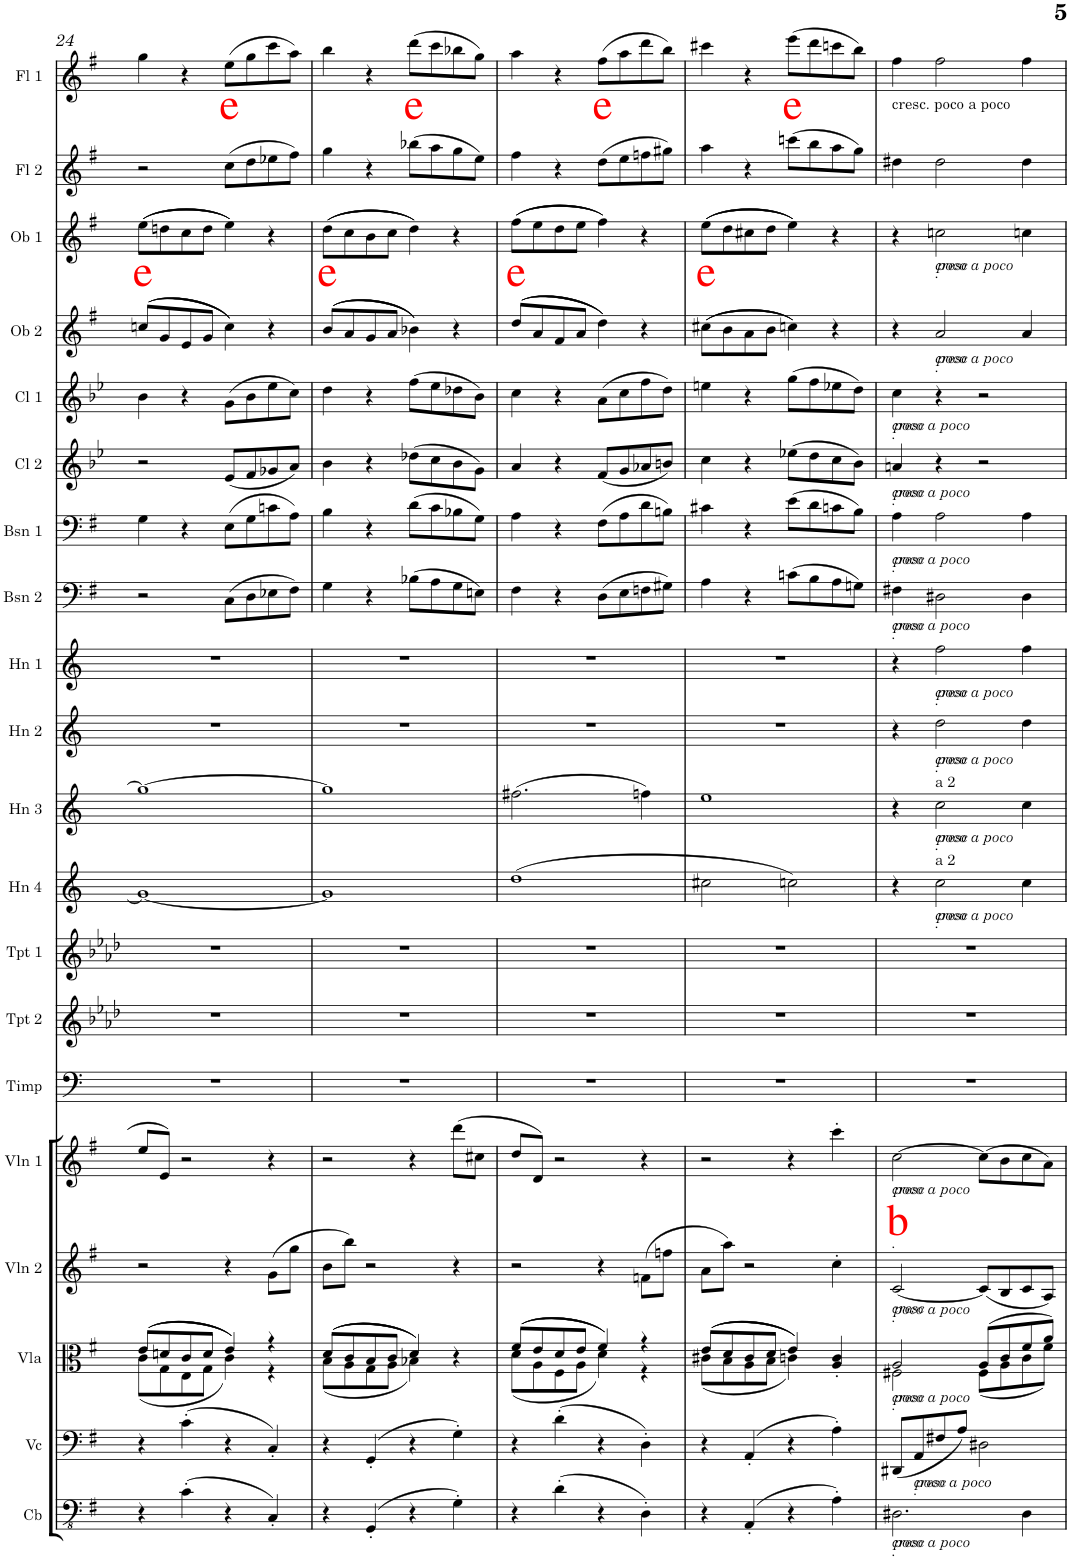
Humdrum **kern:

**kern	**kern	**kern	**kern	**kern	**text	**kern	**kern	**kern	**kern	**kern	**kern	**kern	**kern	**kern	**kern	**kern	**kern	**kern	**text	**kern	**kern	**text
*part20	*part19	*part18	*part17	*part16	*part16	*part15	*part14	*part13	*part12	*part11	*part10	*part9	*part8	*part7	*part6	*part5	*part4	*part3	*part3	*part2	*part1	*part1
*staff20	*staff19	*staff18	*staff17	*staff16	*staff16	*staff15	*staff14	*staff13	*staff12	*staff11	*staff10	*staff9	*staff8	*staff7	*staff6	*staff5	*staff4	*staff3	*staff3	*staff2	*staff1	*staff1
*I"Contrabass	*I"Violoncello	*I"Viola	*I"Violin 2	*I"Violin 1	*	*I"Timpani	*I"E Trumpet 2	*I"E Trumpet 1	*I"C Horn 4	*I"C Horn 3	*I"E Horn 2	*I"E Horn 1	*I"Bassoon 2	*I"Bassoon 1	*I"A Clarinet 2	*I"A Clarinet 1	*I"Oboe 2	*I"Oboe 1	*	*I"Flute 2	*I"Flute 1	*
*I'Cb	*I'Vc	*I'Vla	*I'Vln 2	*I'Vln 1	*	*I'Timp	*I'Tpt 2	*I'Tpt 1	*I'Hn 4	*I'Hn 3	*I'Hn 2	*I'Hn 1	*I'Bsn 2	*I'Bsn 1	*I'Cl 2	*I'Cl 1	*I'Ob 2	*I'Ob 1	*	*I'Fl 2	*I'Fl 1	*
!!LO:PB:g=z
*clefFv4	*clefF4	*clefC3	*clefG2	*clefG2	*	*clefF4	*clefG2	*clefG2	*clefG2	*clefG2	*clefG2	*clefG2	*clefF4	*clefF4	*clefG2	*clefG2	*clefG2	*clefG2	*	*clefG2	*clefG2	*
*	*	*	*	*	*	*	*Trd-2c-4	*Trd-2c-4	*Trd7c12	*Trd7c12	*Trd5c8	*Trd5c8	*	*	*Trd2c3	*Trd2c3	*	*	*	*	*	*
*k[f#]	*k[f#]	*k[f#]	*k[f#]	*k[f#]	*	*k[]	*k[b-e-a-d-]	*k[b-e-a-d-]	*k[]	*k[]	*k[]	*k[]	*k[f#]	*k[f#]	*k[b-e-]	*k[b-e-]	*k[f#]	*k[f#]	*	*k[f#]	*k[f#]	*
*M2/2	*M2/2	*M2/2	*M2/2	*M2/2	*	*M2/2	*M2/2	*M2/2	*M2/2	*M2/2	*M2/2	*M2/2	*M2/2	*M2/2	*M2/2	*M2/2	*M2/2	*M2/2	*	*M2/2	*M2/2	*
*met(c|)	*met(c|)	*met(c|)	*met(c|)	*met(c|)	*	*met(c|)	*met(c|)	*met(c|)	*met(c|)	*met(c|)	*met(c|)	*met(c|)	*met(c|)	*met(c|)	*met(c|)	*met(c|)	*met(c|)	*met(c|)	*	*met(c|)	*met(c|)	*
=24	=24	=24	=24	=24	=24	=24	=24	=24	=24	=24	=24	=24	=24	=24	=24	=24	=24	=24	=24	=24	=24	=24
*	*	*^	*	*	*	*	*	*	*	*	*	*	*	*	*	*	*	*	*	*	*	*
!	!	!	!	!	!	!	!	!	!	!	!	!	!	!	!	!	!	!	!	!LO:LY:b:color=#FF0000	!	!	!
4r	4r	((8e/L	(8c\L	2r	8ee/L	.	1r	1r	1r	1g_	1gg_	1r	1r	2r	4G\	2r	4b-\	((8ccn/L	((8ee\L	e	2r	4gg\	.
.	.	8dn/	8G\	.	8e/J	.	.	.	.	.	.	.	.	.	.	.	.	8g/	8ddn\	.	.	.	.
(4C'\	(4c'\	8c/	8E\	.	2r	.	.	.	.	.	.	.	.	.	4r	.	4r	8e/	8cc\	.	.	4r	.
.	.	8d/J	8G\J	.	.	.	.	.	.	.	.	.	.	.	.	.	.	8g/J	8dd\J	.	.	.	.
!	!	!	!	!	!	!	!	!	!	!	!	!	!	!	!	!	!	!	!	!	!	!	!LO:LY:b:color=#FF0000
4r	4r	4e/))	4c\)	4r	.	.	.	.	.	.	.	.	.	(8C\L	(8E\L	(8e-/L	(8g\L	4cc\))	4ee\))	.	(8cc\L	(8ee\L	e
.	.	.	.	.	.	.	.	.	.	.	.	.	.	8D\	8G\	8f/	8b-\	.	.	.	8dd\	8gg\	.
4CC'/)	4C'/)	4r	4r	(8g\L	4r	.	.	.	.	.	.	.	.	8E-X\	8cn\	8g-X/	8ee-\	4r	4r	.	8ee-X\	8ccc\	.
.	.	.	.	8gg\J	.	.	.	.	.	.	.	.	.	8F#\J)	8A\J)	8a/J)	8cc\J)	.	.	.	8ff#\J)	8aa\J)	.
=25	=25	=25	=25	=25	=25	=25	=25	=25	=25	=25	=25	=25	=25	=25	=25	=25	=25	=25	=25	=25	=25	=25	=25
!	!	!	!	!	!	!	!	!	!	!	!	!	!	!	!	!	!	!	!	!LO:LY:b:color=#FF0000	!	!	!
4r	4r	((8d/L	(8B\L	8b\L	2r	.	1r	1r	1r	1g]	1gg]	1r	1r	4G\	4B\	4b-\	4dd\	((8b/L	((8dd\L	e	4gg\	4bb\	.
.	.	8c/	8A\	8bb\J)	.	.	.	.	.	.	.	.	.	.	.	.	.	8a/	8cc\	.	.	.	.
(4GGG'/	(4GG'/	8B/	8G\	2r	.	.	.	.	.	.	.	.	.	4r	4r	4r	4r	8g/	8b\	.	4r	4r	.
.	.	8c/J	8A\J	.	.	.	.	.	.	.	.	.	.	.	.	.	.	8a/J	8cc\J	.	.	.	.
!	!	!	!	!	!	!	!	!	!	!	!	!	!	!	!	!	!	!	!	!	!	!	!LO:LY:b:color=#FF0000
4r	4r	4d/))	4B-X\)	.	4r	.	.	.	.	.	.	.	.	(8B-X\L	(8d\L	(8dd-X\L	(8ff\L	4b-X\))	4dd\))	.	(8bb-X\L	(8ddd\L	e
.	.	.	.	.	.	.	.	.	.	.	.	.	.	8A\	8c\	8cc\	8ee-\	.	.	.	8aa\	8ccc\	.
4GG'\)	4G'\)	4r	4ryy	4r	(8ddd\L	.	.	.	.	.	.	.	.	8G\	8B-X\	8b-\	8dd-X\	4r	4r	.	8gg\	8bb-X\	.
.	.	.	.	.	8cc#X\J	.	.	.	.	.	.	.	.	8En\J)	8G\J)	8g\J)	8b-\J)	.	.	.	8ee\J)	8gg\J)	.
=26	=26	=26	=26	=26	=26	=26	=26	=26	=26	=26	=26	=26	=26	=26	=26	=26	=26	=26	=26	=26	=26	=26	=26
!	!	!	!	!	!	!	!	!	!	!	!	!	!	!	!	!	!	!	!	!LO:LY:b:color=#FF0000	!	!	!
4r	4r	((8f#/L	(8d\L	2r	8dd/L	.	1r	1r	1r	(1dd	(2.ff#X\	1r	1r	4F#\	4A\	4a/	4cc\	((8dd/L	((8ff#\L	e	4ff#\	4aa\	.
.	.	8e/	8A\	.	8d/J)	.	.	.	.	.	.	.	.	.	.	.	.	8a/	8ee\	.	.	.	.
(4D'\	(4d'\	8d/	8F#\	.	2r	.	.	.	.	.	.	.	.	4r	4r	4r	4r	8f#/	8dd\	.	4r	4r	.
.	.	8e/J	8A\J	.	.	.	.	.	.	.	.	.	.	.	.	.	.	8a/J	8ee\J	.	.	.	.
!	!	!	!	!	!	!	!	!	!	!	!	!	!	!	!	!	!	!	!	!	!	!	!LO:LY:b:color=#FF0000
4r	4r	4f#/))	4d\)	4r	.	.	.	.	.	.	.	.	.	(8D\L	(8F#\L	(8f/L	(8a\L	4dd\))	4ff#\))	.	(8dd\L	(8ff#\L	e
.	.	.	.	.	.	.	.	.	.	.	.	.	.	8E\	8A\	8g/	8cc\	.	.	.	8ee\	8aa\	.
4DD'\)	4D'\)	4r	4r	(8fn\L	4r	.	.	.	.	.	4ffn\)	.	.	8Fn\	8d\	8a-X/	8ff\	4r	4r	.	8ffn\	8ddd\	.
.	.	.	.	8ffn\J	.	.	.	.	.	.	.	.	.	8G#X\J)	8Bn\J)	8bn/J)	8dd\J)	.	.	.	8gg#X\J)	8bb\J)	.
=27	=27	=27	=27	=27	=27	=27	=27	=27	=27	=27	=27	=27	=27	=27	=27	=27	=27	=27	=27	=27	=27	=27	=27
!	!	!	!	!	!	!	!	!	!	!	!	!	!	!	!	!	!	!	!	!LO:LY:b:color=#FF0000	!	!	!
4r	4r	((8e/L	(8c#X\L	8a\L	2r	.	1r	1r	1r	2cc#X\	1ee	1r	1r	4A\	4c#X\	4cc\	4een\	((8cc#X\L	((8ee\L	e	4aa\	4ccc#X\	.
.	.	8d/	8B\	8aa\J)	.	.	.	.	.	.	.	.	.	.	.	.	.	8b\	8dd\	.	.	.	.
(4AAA'/	(4AA'/	8c#/	8A\	2r	.	.	.	.	.	.	.	.	.	4r	4r	4r	4r	8a\	8cc#X\	.	4r	4r	.
.	.	8d/J	8B\J	.	.	.	.	.	.	.	.	.	.	.	.	.	.	8b\J	8dd\J	.	.	.	.
!	!	!	!	!	!	!	!	!	!	!	!	!	!	!	!	!	!	!	!	!	!	!	!LO:LY:b:color=#FF0000
4r	4r	4e/))	4cn\)	.	4r	.	.	.	.	2ccn\)	.	.	.	(8cn\L	(8e\L	(8ee-X\L	(8gg\L	4ccn\))	4ee\))	.	(8cccn\L	(8eee\L	e
.	.	.	.	.	.	.	.	.	.	.	.	.	.	8B\	8d\	8dd\	8ff\	.	.	.	8bb\	8ddd\	.
4AA'\)	4A'\)	4A/' 4c/'	4ryy	4cc'\	4ccc'\	.	.	.	.	.	.	.	.	8A\	8cn\	8cc\	8ee-X\	4r	4r	.	8aa\	8cccn\	.
.	.	.	.	.	.	.	.	.	.	.	.	.	.	8Gn\J)	8B\J)	8b-\J)	8dd\J)	.	.	.	8gg\J)	8bb\J)	.
=28	=28	=28	=28	=28	=28	=28	=28	=28	=28	=28	=28	=28	=28	=28	=28	=28	=28	=28	=28	=28	=28	=28	=28
!	!	!	!	!	!	!	!	!	!	!	!	!	!	!	!	!	!	!	!	!	!	!LO:TX:b:t=cresc. poco a poco	!
!	!	!	!	!	!	!	!	!	!	!	!	!	!	!	!	!	!LO:TX:b:t=.	!	!	!	!	!	!
!	!	!	!	!	!	!	!	!	!	!	!	!	!	!	!	!	!LO:TX:b:i:t=poco a poco	!	!	!	!	!	!
!	!	!	!	!	!	!	!	!	!	!	!	!	!	!	!	!	!LO:TX:b:i:t=cresc	!	!	!	!	!	!
!	!	!	!	!	!	!	!	!	!	!	!	!	!	!	!	!LO:TX:b:t=.	!	!	!	!	!	!	!
!	!	!	!	!	!	!	!	!	!	!	!	!	!	!	!	!LO:TX:b:i:t=poco a poco	!	!	!	!	!	!	!
!	!	!	!	!	!	!	!	!	!	!	!	!	!	!	!	!LO:TX:b:i:t=cresc	!	!	!	!	!	!	!
!	!	!	!	!	!	!	!	!	!	!	!	!	!	!	!LO:TX:b:t=.	!	!	!	!	!	!	!	!
!	!	!	!	!	!	!	!	!	!	!	!	!	!	!	!LO:TX:b:i:t=poco a poco	!	!	!	!	!	!	!	!
!	!	!	!	!	!	!	!	!	!	!	!	!	!	!	!LO:TX:b:i:t=cresc	!	!	!	!	!	!	!	!
!	!	!	!	!	!	!	!	!	!	!	!	!	!	!LO:TX:b:t=.	!	!	!	!	!	!	!	!	!
!	!	!	!	!	!	!	!	!	!	!	!	!	!	!LO:TX:b:i:t=poco a poco	!	!	!	!	!	!	!	!	!
!	!	!	!	!	!	!	!	!	!	!	!	!	!	!LO:TX:b:i:t=cresc	!	!	!	!	!	!	!	!	!
!	!	!	!	!	!LO:TX:b:t=.	!	!	!	!	!	!	!	!	!	!	!	!	!	!	!	!	!	!
!	!	!	!	!	!LO:TX:b:i:t=poco a poco	!	!	!	!	!	!	!	!	!	!	!	!	!	!	!	!	!	!
!	!	!	!	!	!LO:TX:b:i:t=cresc	!	!	!	!	!	!	!	!	!	!	!	!	!	!	!	!	!	!
!	!	!	!	!LO:TX:b:t=.	!	!	!	!	!	!	!	!	!	!	!	!	!	!	!	!	!	!	!
!	!	!	!	!LO:TX:b:i:t=poco a poco	!	!	!	!	!	!	!	!	!	!	!	!	!	!	!	!	!	!	!
!	!	!	!	!LO:TX:b:i:t=cresc	!	!	!	!	!	!	!	!	!	!	!	!	!	!	!	!	!	!	!
!	!	!LO:TX:b:t=.	!	!	!	!	!	!	!	!	!	!	!	!	!	!	!	!	!	!	!	!	!
!	!	!LO:TX:b:i:t=poco a poco	!	!	!	!	!	!	!	!	!	!	!	!	!	!	!	!	!	!	!	!	!
!	!	!LO:TX:b:i:t=cresc	!	!	!	!	!	!	!	!	!	!	!	!	!	!	!	!	!	!	!	!	!
!LO:TX:b:t=.	!	!	!	!	!	!	!	!	!	!	!	!	!	!	!	!	!	!	!	!	!	!	!
!LO:TX:b:i:t=poco a poco	!	!	!	!	!	!	!	!	!	!	!	!	!	!	!	!	!	!	!	!	!	!	!
!LO:TX:b:i:t=cresc	!	!	!	!	!	!	!	!	!	!	!	!	!	!	!	!	!	!	!	!	!	!	!
!	!	!	!	!	!	!LO:LY:b:color=#FF0000	!	!	!	!	!	!	!	!	!	!	!	!	!	!	!	!	!
2.DD#X\	(8DD#X/L	2A/	2F#X\	[2c/	[2cc\	b	1r	1r	1r	4r	4r	4r	4r	4F#X\	4A\	4an/	4cc\	4r	4r	.	4dd#X\	4ff#\	.
!	!LO:TX:b:t=.	!	!	!	!	!	!	!	!	!	!	!	!	!	!	!	!	!	!	!	!	!	!
!	!LO:TX:b:i:t=poco a poco	!	!	!	!	!	!	!	!	!	!	!	!	!	!	!	!	!	!	!	!	!	!
!	!LO:TX:b:i:t=cresc	!	!	!	!	!	!	!	!	!	!	!	!	!	!	!	!	!	!	!	!	!	!
.	8AA/	.	.	.	.	.	.	.	.	.	.	.	.	.	.	.	.	.	.	.	.	.	.
!	!	!	!	!	!	!	!	!	!	!	!	!	!	!	!	!	!	!	!LO:TX:b:t=.	!	!	!	!
!	!	!	!	!	!	!	!	!	!	!	!	!	!	!	!	!	!	!	!LO:TX:b:i:t=poco a poco	!	!	!	!
!	!	!	!	!	!	!	!	!	!	!	!	!	!	!	!	!	!	!	!LO:TX:b:i:t=cresc	!	!	!	!
!	!	!	!	!	!	!	!	!	!	!	!	!	!	!	!	!	!	!LO:TX:b:t=.	!	!	!	!	!
!	!	!	!	!	!	!	!	!	!	!	!	!	!	!	!	!	!	!LO:TX:b:i:t=poco a poco	!	!	!	!	!
!	!	!	!	!	!	!	!	!	!	!	!	!	!	!	!	!	!	!LO:TX:b:i:t=cresc	!	!	!	!	!
!	!	!	!	!	!	!	!	!	!	!	!	!	!LO:TX:b:t=.	!	!	!	!	!	!	!	!	!	!
!	!	!	!	!	!	!	!	!	!	!	!	!	!LO:TX:b:i:t=poco a poco	!	!	!	!	!	!	!	!	!	!
!	!	!	!	!	!	!	!	!	!	!	!	!	!LO:TX:b:i:t=cresc	!	!	!	!	!	!	!	!	!	!
!	!	!	!	!	!	!	!	!	!	!	!	!LO:TX:b:t=.	!	!	!	!	!	!	!	!	!	!	!
!	!	!	!	!	!	!	!	!	!	!	!	!LO:TX:b:i:t=poco a poco	!	!	!	!	!	!	!	!	!	!	!
!	!	!	!	!	!	!	!	!	!	!	!	!LO:TX:b:i:t=cresc	!	!	!	!	!	!	!	!	!	!	!
!	!	!	!	!	!	!	!	!	!	!	!LO:TX:a:t=a 2	!	!	!	!	!	!	!	!	!	!	!	!
!	!	!	!	!	!	!	!	!	!	!	!LO:TX:b:t=.	!	!	!	!	!	!	!	!	!	!	!	!
!	!	!	!	!	!	!	!	!	!	!	!LO:TX:b:i:t=poco a poco	!	!	!	!	!	!	!	!	!	!	!	!
!	!	!	!	!	!	!	!	!	!	!	!LO:TX:b:i:t=cresc	!	!	!	!	!	!	!	!	!	!	!	!
!	!	!	!	!	!	!	!	!	!	!LO:TX:a:t=a 2	!	!	!	!	!	!	!	!	!	!	!	!	!
!	!	!	!	!	!	!	!	!	!	!LO:TX:b:t=.	!	!	!	!	!	!	!	!	!	!	!	!	!
!	!	!	!	!	!	!	!	!	!	!LO:TX:b:i:t=poco a poco	!	!	!	!	!	!	!	!	!	!	!	!	!
!	!	!	!	!	!	!	!	!	!	!LO:TX:b:i:t=cresc	!	!	!	!	!	!	!	!	!	!	!	!	!
.	8F#X/	.	.	.	.	.	.	.	.	2cc\	2cc\	2dd\	2ff\	2D#X\	2A\	4r	4r	2a/	2ccn\	.	2dd#\	2ff#\	.
.	8A/J)	.	.	.	.	.	.	.	.	.	.	.	.	.	.	.	.	.	.	.	.	.	.
.	2D#X\	(8A/L	(8F#\L	(8c/L]	(8cc\L]	.	.	.	.	.	.	.	.	.	.	2r	2r	.	.	.	.	.	.
.	.	8c/	8A\	8B/	8b\	.	.	.	.	.	.	.	.	.	.	.	.	.	.	.	.	.	.
4DD#\	.	8f#/	8c\	8c/	8cc\	.	.	.	.	4cc\	4cc\	4dd\	4ff\	4D#\	4A\	.	.	4a/	4ccn\	.	4dd#\	4ff#\	.
.	.	8a/J)	8f#\J)	8A/J)	8a\J)	.	.	.	.	.	.	.	.	.	.	.	.	.	.	.	.	.	.
*	*	*v	*v	*	*	*	*	*	*	*	*	*	*	*	*	*	*	*	*	*	*	*	*
=	=	=	=	=	=	=	=	=	=	=	=	=	=	=	=	=	=	=	=	=	=	=
*-	*-	*-	*-	*-	*-	*-	*-	*-	*-	*-	*-	*-	*-	*-	*-	*-	*-	*-	*-	*-	*-	*-
